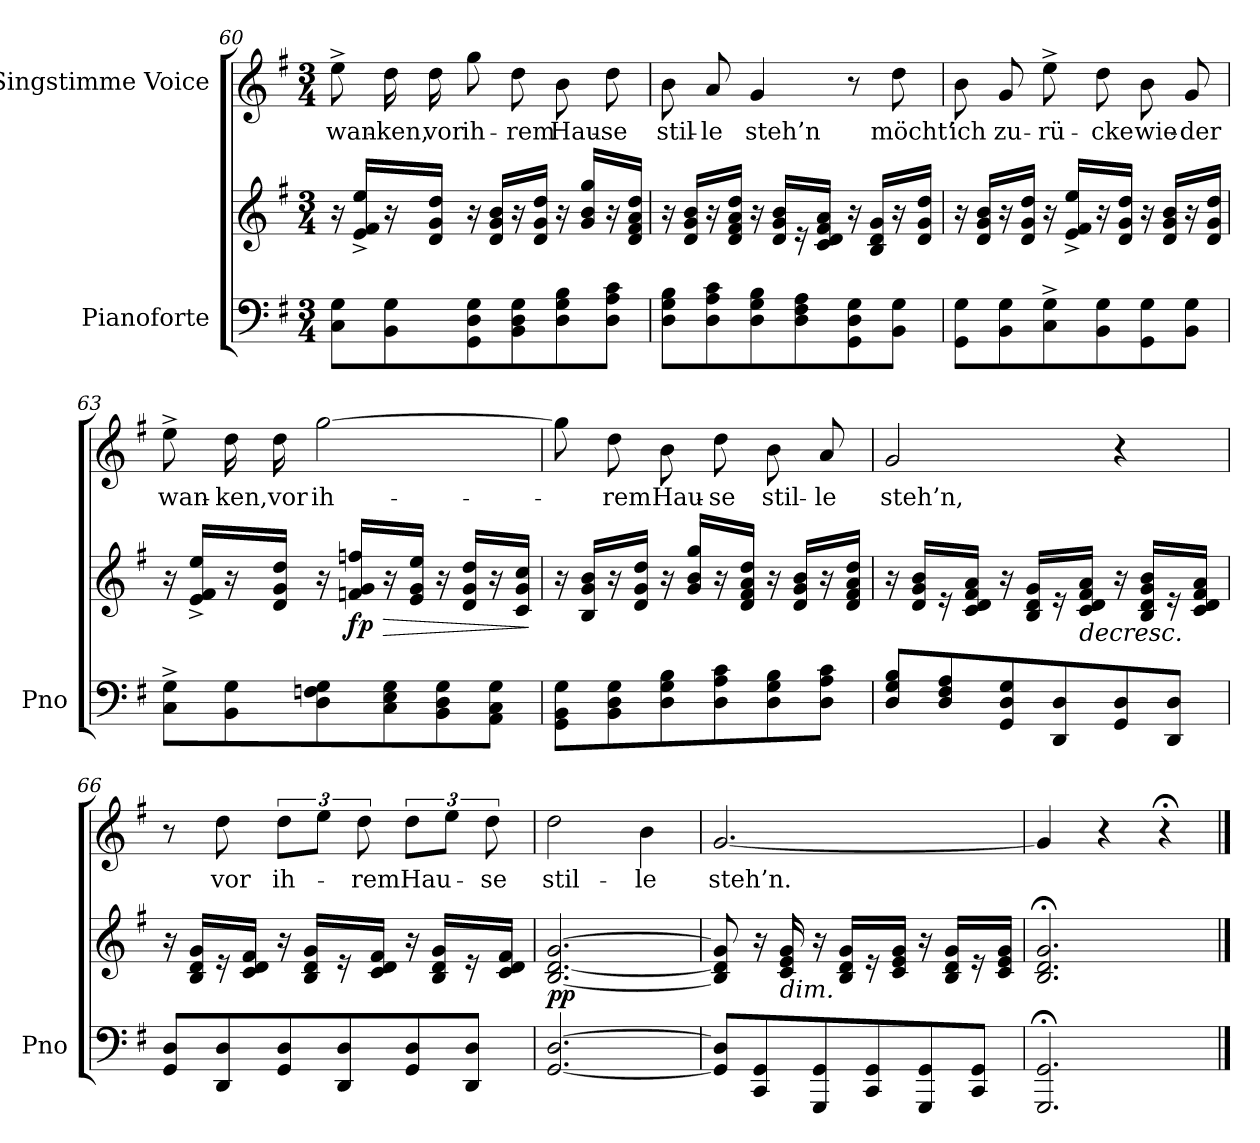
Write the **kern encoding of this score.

**kern	**kern	**dynam	**kern	**text
*part2	*part2	*part2	*part1	*part1
*staff3	*staff2	*staff2/3	*staff1	*staff1
*I"Pianoforte	*	*	*I"Singstimme Voice	*
*I'Pno	*	*	*	*
*clefF4	*clefG2	*	*clefG2	*
*k[f#]	*k[f#]	*	*k[f#]	*
*M3/4	*M3/4	*	*M3/4	*
=60	=60	=60	=60	=60
8C\ 8G\L	16r	.	8ee^\	wan-
.	16e/^ 16f#/^ 16ee/^LL	.	.	.
8BB\ 8G\	16r	.	16dd\	-ken,
.	16d/ 16g/ 16dd/JJ	.	16dd\	vor
8GG\ 8D\ 8G\	16r	.	8gg\	ih-
.	16d/ 16g/ 16b/LL	.	.	.
8BB\ 8D\ 8G\	16r	.	8dd\	-rem
.	16d/ 16g/ 16dd/JJ	.	.	.
8D\ 8G\ 8B\	16r	.	8b\	Hau-
.	16g/ 16b/ 16gg/LL	.	.	.
8D\ 8A\ 8c\J	16r	.	8dd\	-se
.	16d/ 16f#/ 16a/ 16dd/JJ	.	.	.
=61	=61	=61	=61	=61
8D\ 8G\ 8B\L	16r	.	8b\	stil-
.	16d/ 16g/ 16b/LL	.	.	.
8D\ 8A\ 8c\	16r	.	8a/	-le
.	16d/ 16f#/ 16a/ 16dd/JJ	.	.	.
8D\ 8G\ 8B\	16r	.	4g/	steh’n
.	16d/ 16g/ 16b/LL	.	.	.
8D\ 8F#\ 8A\	16r	.	.	.
.	16c/ 16d/ 16f#/ 16a/JJ	.	.	.
8GG\ 8D\ 8G\	16r	.	8r	.
.	16B/ 16d/ 16g/LL	.	.	.
8BB\ 8G\J	16r	.	8dd\	möcht’
.	16d/ 16g/ 16dd/JJ	.	.	.
=62	=62	=62	=62	=62
8GG\ 8G\L	16r	.	8b\	ich
.	16d/ 16g/ 16b/LL	.	.	.
8BB\ 8G\	16r	.	8g/	zu-
.	16d/ 16g/ 16dd/JJ	.	.	.
8C\^< 8G\^<	16r	.	8ee^\	-rü-
.	16e/^ 16f#/^ 16ee/^LL	.	.	.
8BB\ 8G\	16r	.	8dd\	-cke
.	16d/ 16g/ 16dd/JJ	.	.	.
8GG\ 8G\	16r	.	8b\	wie-
.	16d/ 16g/ 16b/LL	.	.	.
8BB\ 8G\J	16r	.	8g/	-der
.	16d/ 16g/ 16dd/JJ	.	.	.
=63	=63	=63	=63	=63
8C\^ 8G\^L	16r	.	8ee^\	wan-
.	16e/^ 16f#/^ 16ee/^LL	.	.	.
8BB\ 8G\	16r	.	16dd\	-ken,
.	16d/ 16g/ 16dd/JJ	.	16dd\	vor
8D\ 8Fn\ 8G\	16r	.	[2gg\	-ih-
!	!	!LO:DY:b	!	!
.	16fn/ 16g/ 16ffn/LL	fp	.	.
!	!	!LO:HP:b	!	!
8C\ 8E\ 8G\	16r	>	.	.
.	16e/ 16g/ 16ee/JJ	.	.	.
8BB\ 8D\ 8G\	16r	.	.	.
.	16d/ 16g/ 16dd/LL	.	.	.
8AA\ 8C\ 8G\J	16r	.	.	.
.	16c/ 16g/ 16cc/JJ	.	.	.
.	.	]	.	.
=64	=64	=64	=64	=64
8GG\ 8BB\ 8G\L	16r	.	8gg\]	.
.	16B/ 16g/ 16b/LL	.	.	.
8BB\ 8D\ 8G\	16r	.	8dd\	-rem
.	16d/ 16g/ 16dd/JJ	.	.	.
8D\ 8G\ 8B\	16r	.	8b\	Hau-
.	16g/ 16b/ 16gg/LL	.	.	.
8D\ 8A\ 8c\	16r	.	8dd\	-se
.	16d/ 16f#/ 16a/ 16dd/JJ	.	.	.
8D\ 8G\ 8B\	16r	.	8b\	stil-
.	16d/ 16g/ 16b/LL	.	.	.
8D\ 8A\ 8c\J	16r	.	8a/	-le
.	16d/ 16f#/ 16a/ 16dd/JJ	.	.	.
=65	=65	=65	=65	=65
8D/ 8G/ 8B/L	16r	.	2g/	steh’n,
.	16d/ 16g/ 16b/LL	.	.	.
8D/ 8F#/ 8A/	16r	.	.	.
.	16c/ 16d/ 16f#/ 16a/JJ	.	.	.
8GG/ 8D/ 8G/	16r	.	.	.
.	16B/ 16d/ 16g/LL	.	.	.
8DD/ 8D/	16r	.	.	.
!	!LO:TX:b:i:t=decresc.	!	!	!
.	16c/ 16d/ 16f#/ 16a/JJ	.	.	.
8GG/ 8D/	16r	.	4r	.
.	16B/ 16d/ 16g/ 16b/LL	.	.	.
8DD/ 8D/J	16r	.	.	.
.	16c/ 16d/ 16f#/ 16a/JJ	.	.	.
=66	=66	=66	=66	=66
8GG/ 8D/L	16r	.	8r	.
.	16B/ 16d/ 16g/LL	.	.	.
8DD/ 8D/	16r	.	8dd\	vor
.	16c/ 16d/ 16f#/JJ	.	.	.
8GG/ 8D/	16r	.	12dd\L	ih-
.	16B/ 16d/ 16g/LL	.	.	.
.	.	.	12ee\J	.
8DD/ 8D/	16r	.	.	.
.	.	.	12dd\	rem
.	16c/ 16d/ 16f#/JJ	.	.	.
8GG/ 8D/	16r	.	12dd\L	Hau-
.	16B/ 16d/ 16g/LL	.	.	.
.	.	.	12ee\J	.
8DD/ 8D/J	16r	.	.	.
.	.	.	12dd\	-se
.	16c/ 16d/ 16f#/JJ	.	.	.
=67	=67	=67	=67	=67
!	!	!LO:DY:b	!	!
[2.GG/ [2.D/	[2.B/ [2.d/ [2.g/	pp	2dd\	stil-
.	.	.	4b\	-le
=68	=68	=68	=68	=68
8GG/] 8D/]L	8B/] 8d/] 8g/]	.	[2.g/	-steh’n.
8CC/ 8GG/	16r	.	.	.
!	!LO:TX:b:i:t=dim.	!	!	!
.	16c/ 16e/ 16g/	.	.	.
8GGG/ 8GG/	16r	.	.	.
.	16B/ 16d/ 16g/LL	.	.	.
8CC/ 8GG/	16r	.	.	.
.	16c/ 16e/ 16g/JJ	.	.	.
8GGG/ 8GG/	16r	.	.	.
.	16B/ 16d/ 16g/LL	.	.	.
8CC/ 8GG/J	16r	.	.	.
.	16c/ 16e/ 16g/JJ	.	.	.
=69	=69	=69	=69	=69
2.GGG/;< 2.GG/;<	2.B/;< 2.d/;< 2.g/;<	.	4g/]	.
.	.	.	4r	.
.	.	.	4r;<	.
==	==	==	==	==
*-	*-	*-	*-	*-
